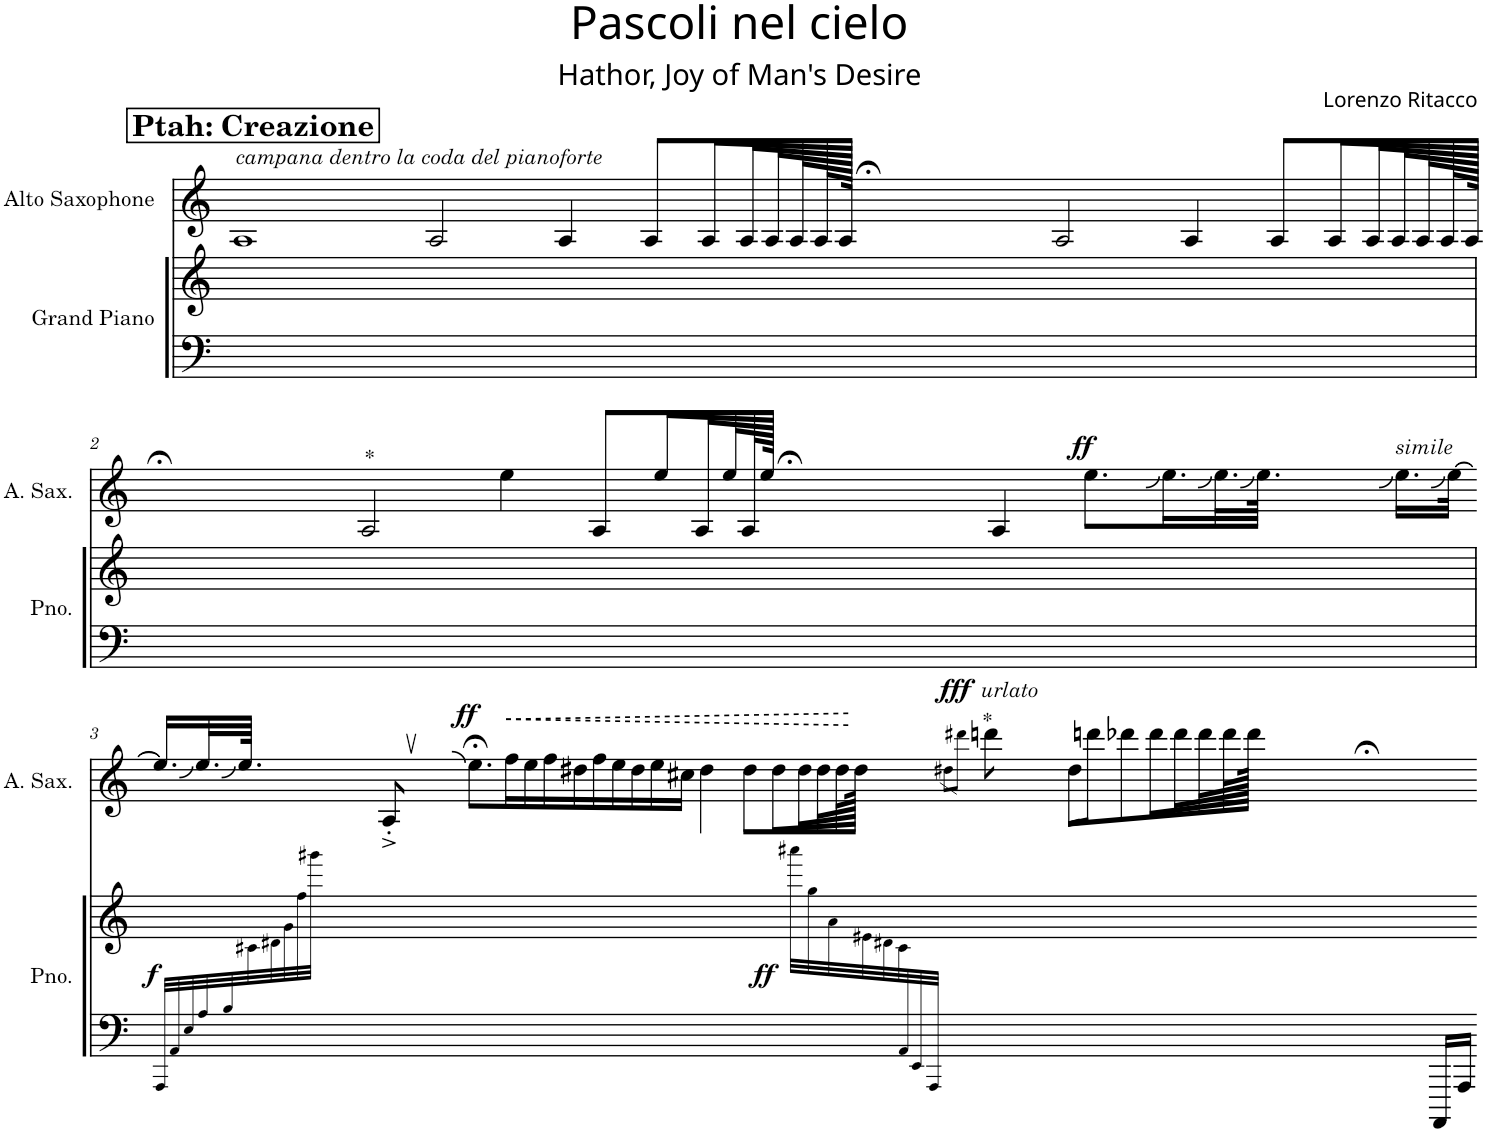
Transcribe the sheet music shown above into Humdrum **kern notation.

**kern	**kern	**dynam	**kern	**dynam
*part2	*part2	*part2	*part1	*part1
*staff3	*staff2	*staff2/3	*staff1	*staff1
*I"Grand Piano	*	*	*I"Alto Saxophone	*
*I'Pno.	*	*	*I'A. Sax.	*
*clefF4	*clefG2	*	*clefG2	*
*	*	*	*Trd5c9	*
*k[]	*k[]	*	*k[]	*
*M8/2	*M8/2	*	*M8/2	*
!!LO:REH:place=s1:a:B:cj:fs=14:t=Ptah&colon; Creazione
=1	=1	=1	=1	=1
!	!	!	!LO:TX:a:i:t=campana dentro la coda del pianoforte	!
00ryy	00ryy	.	1A	.
.	.	.	2A/	.
.	.	.	4A/	.
.	.	.	8A/L	.
.	.	.	16A/L	.
.	.	.	32A/L	.
.	.	.	64A/L	.
.	.	.	128A/L	.
.	.	.	256A/L	.
.	.	.	512A/JJJJJJk	.
.	.	.	512ryy	.
.	.	.	1r;<yy	.
.	.	.	2A/	.
.	.	.	4A/	.
.	.	.	8A/L	.
.	.	.	16A/L	.
.	.	.	32A/L	.
.	.	.	64A/L	.
.	.	.	128A/L	.
.	.	.	256A/L	.
.	.	.	512A/JJJJJJk	.
.	.	.	512ryy	.
!!LO:LB:g=z
=2-	=2-	=2-	=2-	=2-
00ryy	00ryy	.	1r;<yy	.
!	!	!	!LO:TX:a:B:t=*	!
.	.	.	2A/	.
.	.	.	4ee\	.
.	.	.	8A/L	.
.	.	.	16ee/L	.
.	.	.	32A/L	.
.	.	.	64ee/L	.
.	.	.	128A/L	.
.	.	.	256ee/JJJJJk	.
.	.	.	256ryy	.
.	.	.	1r;<yy	.
.	.	.	4A/	.
!	!	!	!	!LO:DY:a
.	.	.	8.ee\L	ff
.	.	.	16.ee\L	.
.	.	.	32.ee\L	.
.	.	.	64.ee\JJJk	.
.	.	.	64.ryy	.
.	.	.	4ryy	.
!	!	!	!LO:TX:a:i:t=simile	!
.	.	.	16.ee\LL	.
.	.	.	[32ee\JJk	.
!!LO:LB:g=z
=3-	=3-	=3-	=3-	=3-
*^	*	*	*	*
!	!	!	!LO:DY:b	!	!
32AAA!/LLL	0ryy	32ryy	f	16.ee/LL]	.
32AA!/	.	.	.	.	.
32E!/	.	.	.	.	.
32A!/	.	.	.	32.ee/L	.
32B!/	.	.	.	.	.
.	.	.	.	64.ee/JJJk	.
32.ryy	.	32c#X!\	.	.	.
.	.	.	.	4..ryy	.
.	.	32d#X!\	.	.	.
.	.	32g!\	.	.	.
.	.	32ff!\	.	.	.
.	.	32ggg#X!\JJJ	.	.	.
.	.	16ryy	.	.	.
.	.	8ryy	.	.	.
.	.	2ryy	.	.	.
.	.	.	.	8A^',/	.
.	.	.	.	128ryy	.
.	.	.	.	64ryy	.
.	.	.	.	16ryy	.
.	.	.	.	32ryy	.
.	.	.	.	128ryy	.
!	!	!	!	!	!LO:DY:a
.	.	.	.	8.ee;<\L	ff
.	.	1ryy	.	.	.
!	!	!	!	!	!LO:HP:b
.	.	.	.	16ff\L	<
.	.	.	.	16ee\	.
.	.	.	.	16ff\	.
.	.	.	.	16dd#X\	.
.	.	.	.	16ff\	.
.	.	.	.	16ee\	.
.	.	.	.	16dd#\	.
.	.	.	.	16ee\	.
.	.	.	.	16cc#X\JJ	.
.	.	.	.	4dd#\	.
.	.	.	.	8dd#\L	.
.	.	.	.	16dd#\L	.
!	!	!	!LO:DY:b	!	!
.	1ryy	64ryy	ff	.	.
.	.	32aaa#X!\LLL	.	.	.
.	.	.	.	32dd#\L	.
.	.	32gg!\	.	.	.
.	.	.	.	64dd#\L	.
.	.	32a!\	.	.	.
.	.	.	.	128dd#\L	.
.	.	.	.	256dd#\JJJJJk	.
.	.	.	.	4ryy	[
.	.	32e#X!\	.	.	.
.	.	32d#X!\	.	.	.
.	.	32c#!\	.	.	.
32AA!/	.	16.ryy	.	.	.
32EE!/	.	.	.	.	.
32AAA!/JJJ	.	.	.	.	.
1ryy	.	64ryy	.	.	.
.	.	16ryy	.	.	.
.	.	.	.	32ryy	.
.	.	8ryy	.	.	.
.	.	.	.	256ryy	.
!	!	!	!	!	!LO:DY:a
!	!	!	!	!	!LO:DY:n=1:a
.	.	.	.	64ryy	fff other-dynamics
.	.	.	.	8qdd#X\L	.
.	.	.	.	8qddd#X\J	.
!	!	!	!	!LO:TX:a:B:t=*	!
.	.	.	.	8dddn\	.
.	.	2ryy	.	.	.
.	.	.	.	4.ryy	.
.	.	.	.	128dd#\KLLLL	.
.	.	.	.	64dddn\JJJ	.
.	.	.	.	8ddd-X\	.
.	2ryy	1ryy	.	.	.
.	.	.	.	16ddd-\L	.
.	.	.	.	32ddd-\L	.
.	.	.	.	64ddd-\L	.
.	.	.	.	128ddd-\L	.
.	.	.	.	256ddd-\JJJJJk	.
.	.	.	.	256ryy	.
.	.	.	.	64ryy	.
.	.	.	.	16ryy	.
.	.	.	.	8ryy	.
2ryy	.	.	.	.	.
.	.	.	.	32ryy	.
.	.	.	.	64ryy	.
.	.	.	.	64ryy	.
.	.	.	.	16ryy	.
.	4ryy	.	.	2r;<yy	.
.	8ryy	.	.	.	.
8ryy	.	.	.	.	.
.	16AAAA/LL	.	.	.	.
16ryy	.	.	.	.	.
.	16AAA/JJ	.	.	.	.
64ryy	.	.	.	.	.
*v	*v	*	*	*	*
=-	=-	=-	=-	=-
*-	*-	*-	*-	*-
